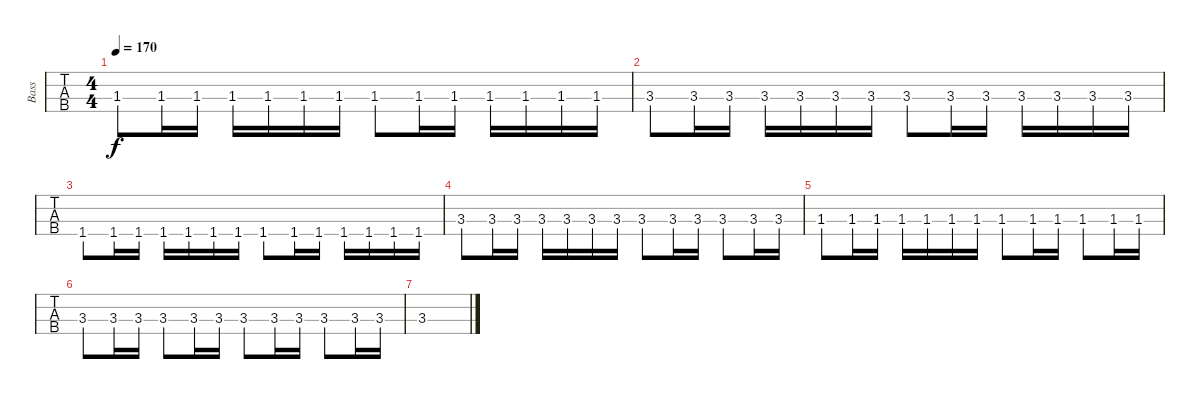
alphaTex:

\track ("Bass" "Bass") {instrument electricbassfinger}
\staff {tabs}
\tuning (G2 D2 A1 E1) {hide}
\ts (4 4)
\tempo 170
\clef f4
\ks c
1.3.8{dy f} 1.3.16 1.3.16 1.3.16 1.3.16 1.3.16 1.3.16 1.3.8 1.3.16 1.3.16 1.3.16 1.3.16 1.3.16 1.3.16 |
3.3.8 3.3.16 3.3.16 3.3.16 3.3.16 3.3.16 3.3.16 3.3.8 3.3.16 3.3.16 3.3.16 3.3.16 3.3.16 3.3.16 |
1.4.8 1.4.16 1.4.16 1.4.16 1.4.16 1.4.16 1.4.16 1.4.8 1.4.16 1.4.16 1.4.16 1.4.16 1.4.16 1.4.16 |
3.3.8 3.3.16 3.3.16 3.3.16 3.3.16 3.3.16 3.3.16 3.3.8 3.3.16 3.3.16 3.3.8 3.3.16 3.3.16 |
1.3.8 1.3.16 1.3.16 1.3.16 1.3.16 1.3.16 1.3.16 1.3.8 1.3.16 1.3.16 1.3.8 1.3.16 1.3.16 |
3.3.8 3.3.16 3.3.16 3.3.8 3.3.16 3.3.16 3.3.8 3.3.16 3.3.16 3.3.8 3.3.16 3.3.16 |
3.3.1
